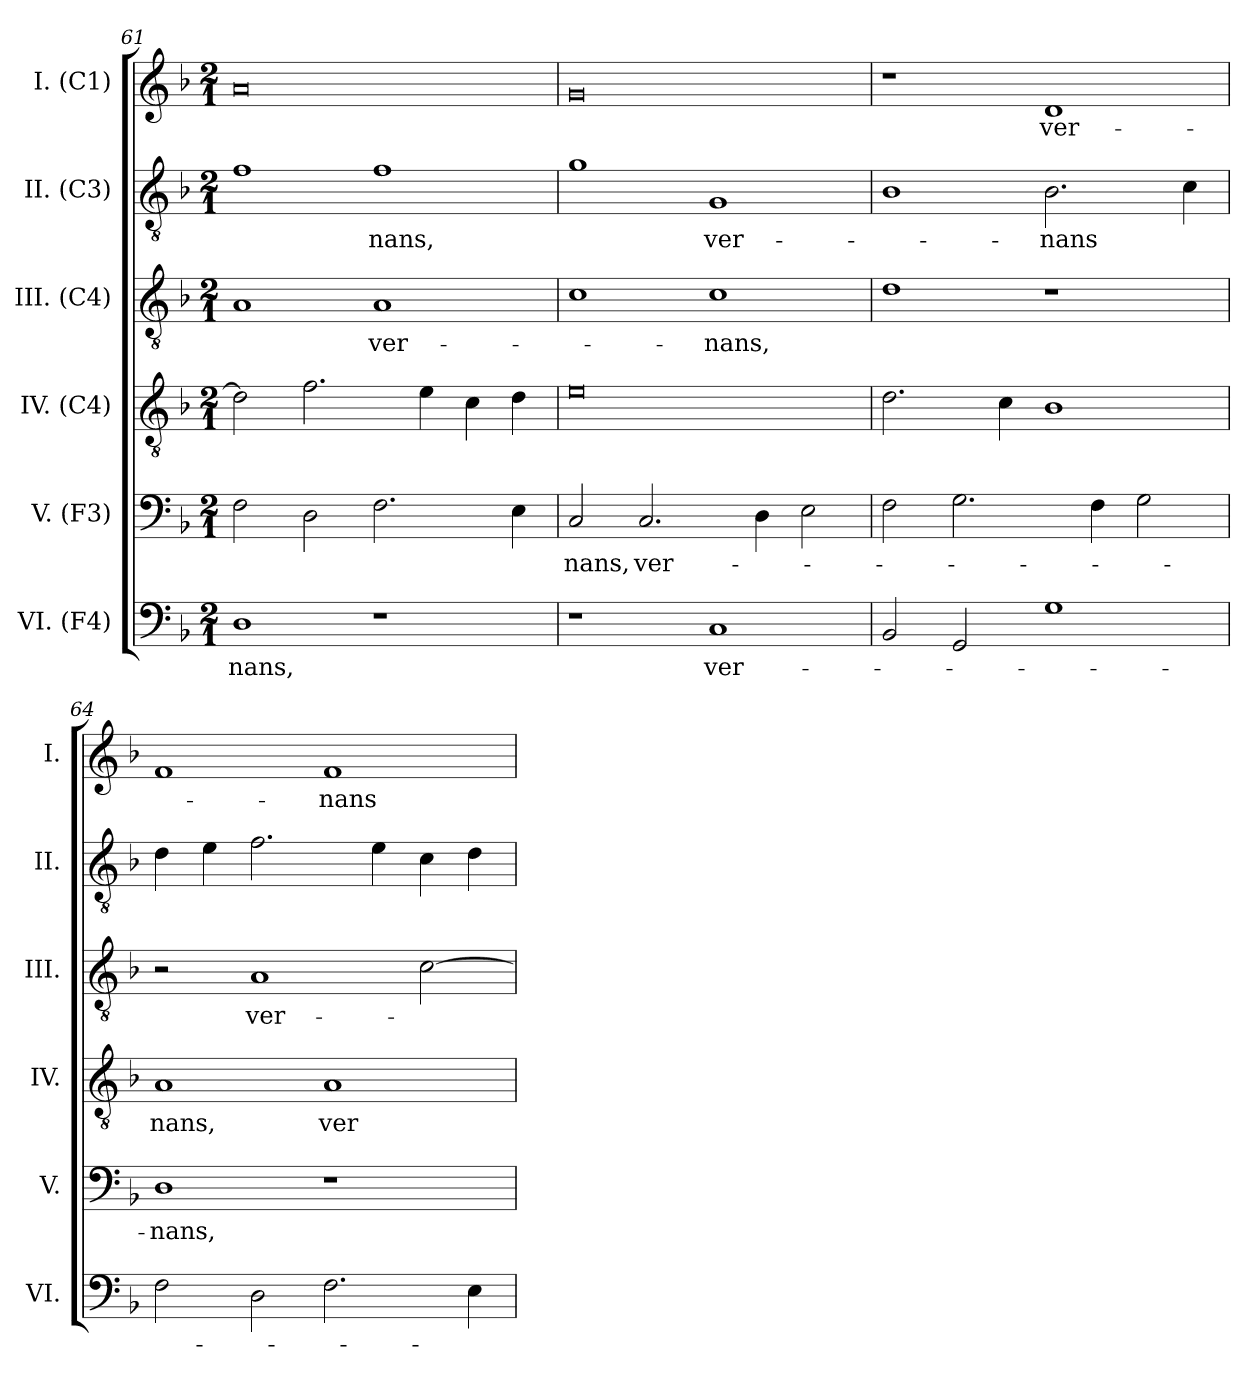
**kern	**text	**kern	**text	**kern	**text	**kern	**text	**kern	**text	**kern	**text
*part6	*part6	*part5	*part5	*part4	*part4	*part3	*part3	*part2	*part2	*part1	*part1
*staff6	*staff6	*staff5	*staff5	*staff4	*staff4	*staff3	*staff3	*staff2	*staff2	*staff1	*staff1
*I"VI. (F4)	*	*I"V. (F3)	*	*I"IV. (C4)	*	*I"III. (C4)	*	*I"II. (C3)	*	*I"I. (C1)	*
*I'VI.	*	*I'V.	*	*I'IV.	*	*I'III.	*	*I'II.	*	*I'I.	*
!!LO:LB:g=z
*clefF4	*	*clefF4	*	*clefGv2	*	*clefGv2	*	*clefGv2	*	*clefG2	*
*	*	*	*	*	*	*ITrd7c12	*	*	*	*	*
*k[b-]	*	*k[b-]	*	*k[b-]	*	*k[b-]	*	*k[b-]	*	*k[b-]	*
*F:	*	*F:	*	*F:	*	*F:	*	*F:	*	*F:	*
*M2/1	*	*M2/1	*	*M2/1	*	*M2/1	*	*M2/1	*	*M2/1	*
=61	=61	=61	=61	=61	=61	=61	=61	=61	=61	=61	=61
!	!LO:LY:b:color=#000000	!	!	!	!	!	!	!	!	!	!
1Di	-nans,	2Fi\	.	2di\]	.	1AAi	.	1fi	.	0ai	.
.	.	2Di\	.	2.fi\	.	.	.	.	.	.	.
!	!	!	!	!	!	!	!LO:LY:b:color=#000000	!	!	!	!
!	!	!	!	!	!	!	!	!	!LO:LY:b:color=#000000	!	!
1r	.	2.Fi\	.	.	.	1AAi	ver-	1fi	-nans,	.	.
.	.	.	.	4ei\	.	.	.	.	.	.	.
.	.	.	.	4ci\	.	.	.	.	.	.	.
.	.	4Ei\	.	4di\	.	.	.	.	.	.	.
=62	=62	=62	=62	=62	=62	=62	=62	=62	=62	=62	=62
!	!	!	!LO:LY:b:color=#000000	!	!	!	!	!	!	!	!
1r	.	2Ci/	-nans,	0ei	.	1Ci	.	1gi	.	0gi	.
!	!	!	!LO:LY:b:color=#000000	!	!	!	!	!	!	!	!
.	.	2.Ci/	ver-	.	.	.	.	.	.	.	.
!	!LO:LY:b:color=#000000	!	!	!	!	!	!	!	!	!	!
!	!	!	!	!	!	!	!LO:LY:b:color=#000000	!	!	!	!
!	!	!	!	!	!	!	!	!	!LO:LY:b:color=#000000	!	!
1Ci	ver-	.	.	.	.	1Ci	-nans,	1Gi	ver-	.	.
.	.	4Di\	.	.	.	.	.	.	.	.	.
.	.	2Ei\	.	.	.	.	.	.	.	.	.
=63	=63	=63	=63	=63	=63	=63	=63	=63	=63	=63	=63
2BB-i/	.	2Fi\	.	2.di\	.	1Di	.	1B-i	.	1r	.
2GGi/	.	2.Gi\	.	.	.	.	.	.	.	.	.
.	.	.	.	4ci\	.	.	.	.	.	.	.
!	!	!	!	!	!	!	!	!	!LO:LY:b:color=#000000	!	!
!	!	!	!	!	!	!	!	!	!	!	!LO:LY:b:color=#000000
1Gi	.	.	.	1B-i	.	1r	.	2.B-i\	-nans	1di	ver-
.	.	4Fi\	.	.	.	.	.	.	.	.	.
.	.	2Gi\	.	.	.	.	.	.	.	.	.
.	.	.	.	.	.	.	.	4ci\	.	.	.
=64	=64	=64	=64	=64	=64	=64	=64	=64	=64	=64	=64
!	!	!	!LO:LY:b:color=#000000	!	!	!	!	!	!	!	!
!	!	!	!	!	!LO:LY:b:color=#000000	!	!	!	!	!	!
2Fi\	.	1Di	-nans,	1Ai	-nans,	2r	.	4di\	.	1fi	.
.	.	.	.	.	.	.	.	4ei\	.	.	.
!	!	!	!	!	!	!	!LO:LY:b:color=#000000	!	!	!	!
2Di\	.	.	.	.	.	1AAi	ver-	2.fi\	.	.	.
!	!	!	!	!	!LO:LY:b:color=#000000	!	!	!	!	!	!
!	!	!	!	!	!	!	!	!	!	!	!LO:LY:b:color=#000000
2.Fi\	.	1r	.	1Ai	ver-	.	.	.	.	1fi	-nans
.	.	.	.	.	.	.	.	4ei\	.	.	.
.	.	.	.	.	.	[2Ci\	.	4ci\	.	.	.
4Ei\	.	.	.	.	.	.	.	4di\	.	.	.
=	=	=	=	=	=	=	=	=	=	=	=
*-	*-	*-	*-	*-	*-	*-	*-	*-	*-	*-	*-
